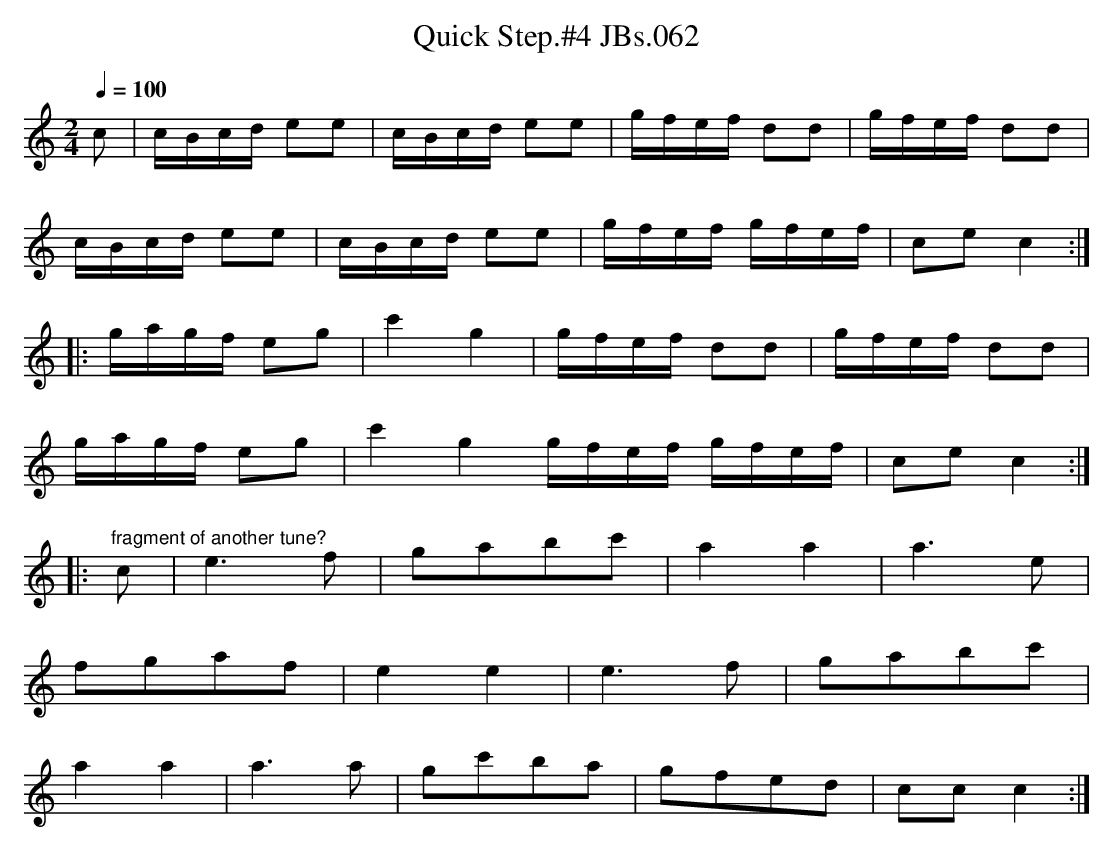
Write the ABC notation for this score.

X:1
T:Quick Step.#4 JBs.062
L:1/16
M:2/4
Q:1/4=100
K:C
c2|cBcd e2e2|cBcd e2e2|gfef d2d2|gfef d2d2|!
cBcd e2e2|cBcd e2e2|gfef gfef|c2e2 c4:|!
|:gagf e2g2|c'4g4|gfef d2d2|gfef d2d2|!
gagf e2g2|c'4g4gfef gfef|c2e2 c4:|!
|:"^fragment of another tune? "c2|e6f2|g2a2b2c'2|a4a4|a6e2|!
f2g2a2f2|e4e4|e6f2|g2a2b2c'2|!
a4a4|a6a2|g2c'2b2a2|g2f2e2d2|c2c2 c4:|
